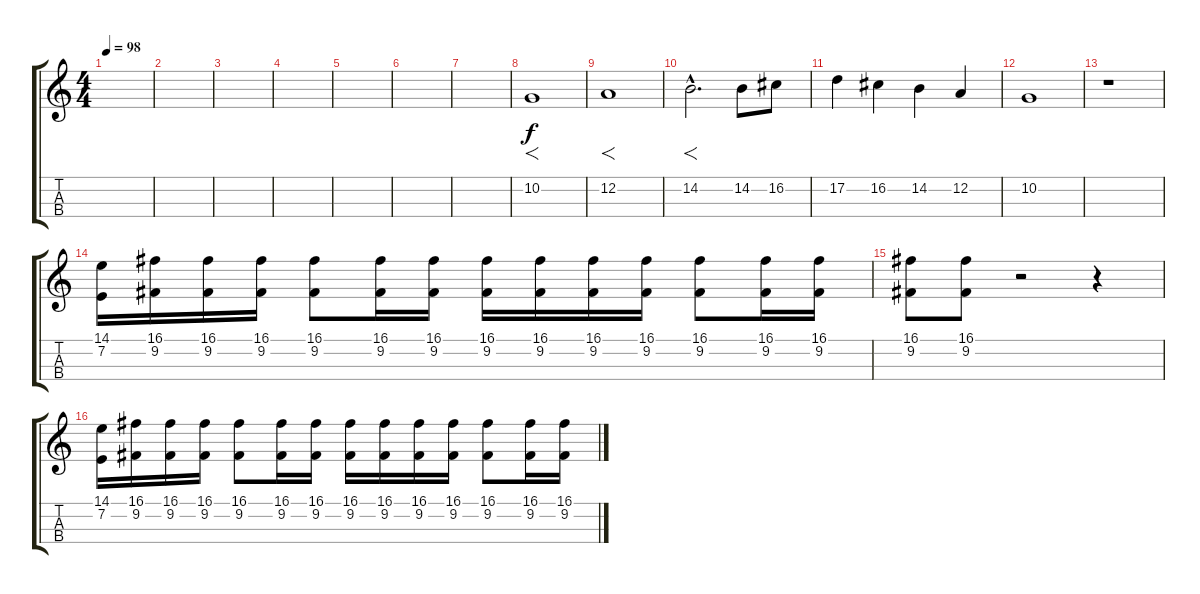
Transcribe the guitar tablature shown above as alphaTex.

\track "" {instrument violin}
\staff {score tabs}
\tuning (D4 A3 E3 B2) {hide}
\ts (4 4)
\tempo 98
\clef g2
\ks c
|
|
|
|
|
|
|
10.2.1{f} |
12.2.1{f} |
14.2{hac}.2{f d} 14.2.8 16.2.8 |
17.2.4 16.2.4 14.2.4 12.2.4 |
10.2.1 |
r.1 |
(14.1 7.2).16 (16.1 9.2).16 (16.1 9.2).16 (16.1 9.2).16 (16.1 9.2).8 (16.1 9.2).16 (16.1 9.2).16 (16.1 9.2).16 (16.1 9.2).16 (16.1 9.2).16 (16.1 9.2).16 (16.1 9.2).8 (16.1 9.2).16 (16.1 9.2).16 |
(16.1 9.2).8 (16.1 9.2).8 r.2 r.4 |
(14.1 7.2).16 (16.1 9.2).16 (16.1 9.2).16 (16.1 9.2).16 (16.1 9.2).8 (16.1 9.2).16 (16.1 9.2).16 (16.1 9.2).16 (16.1 9.2).16 (16.1 9.2).16 (16.1 9.2).16 (16.1 9.2).8 (16.1 9.2).16 (16.1 9.2).16
